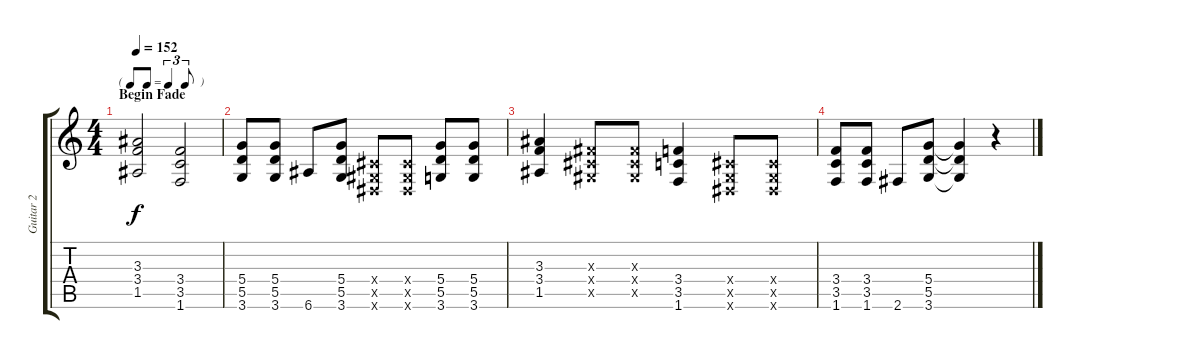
\track ("Guitar 2" "Guitar 2") {instrument overdrivenguitar}
\staff {score tabs}
\tuning (E4 B3 G3 D3 A2 E2) {hide}
\ts (4 4)
\tf triplet8th
\section ("" "Begin Fade")
\tempo 152
\clef g2
\ks c
(3.3 3.4 1.5).2{dy f volume 4} (3.4 3.5 1.6).2 |
(5.4 5.5 3.6).8 (5.4 5.5 3.6).8 6.6.8 (5.4 5.5 3.6).8 (-1.4{x} -1.5{x} -1.6{x}).8 (-1.4{x} -1.5{x} -1.6{x}).8 (5.4 5.5 3.6).8 (5.4 5.5 3.6).8 |
(3.3 3.4 1.5).4{volume 2} (-1.3{x} -1.4{x} -1.5{x}).8 (-1.3{x} -1.4{x} -1.5{x}).8 (3.4 3.5 1.6).4 (-1.4{x} -1.5{x} -1.6{x}).8 (-1.4{x} -1.5{x} -1.6{x}).8 |
(3.4 3.5 1.6).8 (3.4 3.5 1.6).8 2.6.8 (5.4 5.5 3.6).8 (5.4{t} 5.5{t} 3.6{t}).4 r.4
